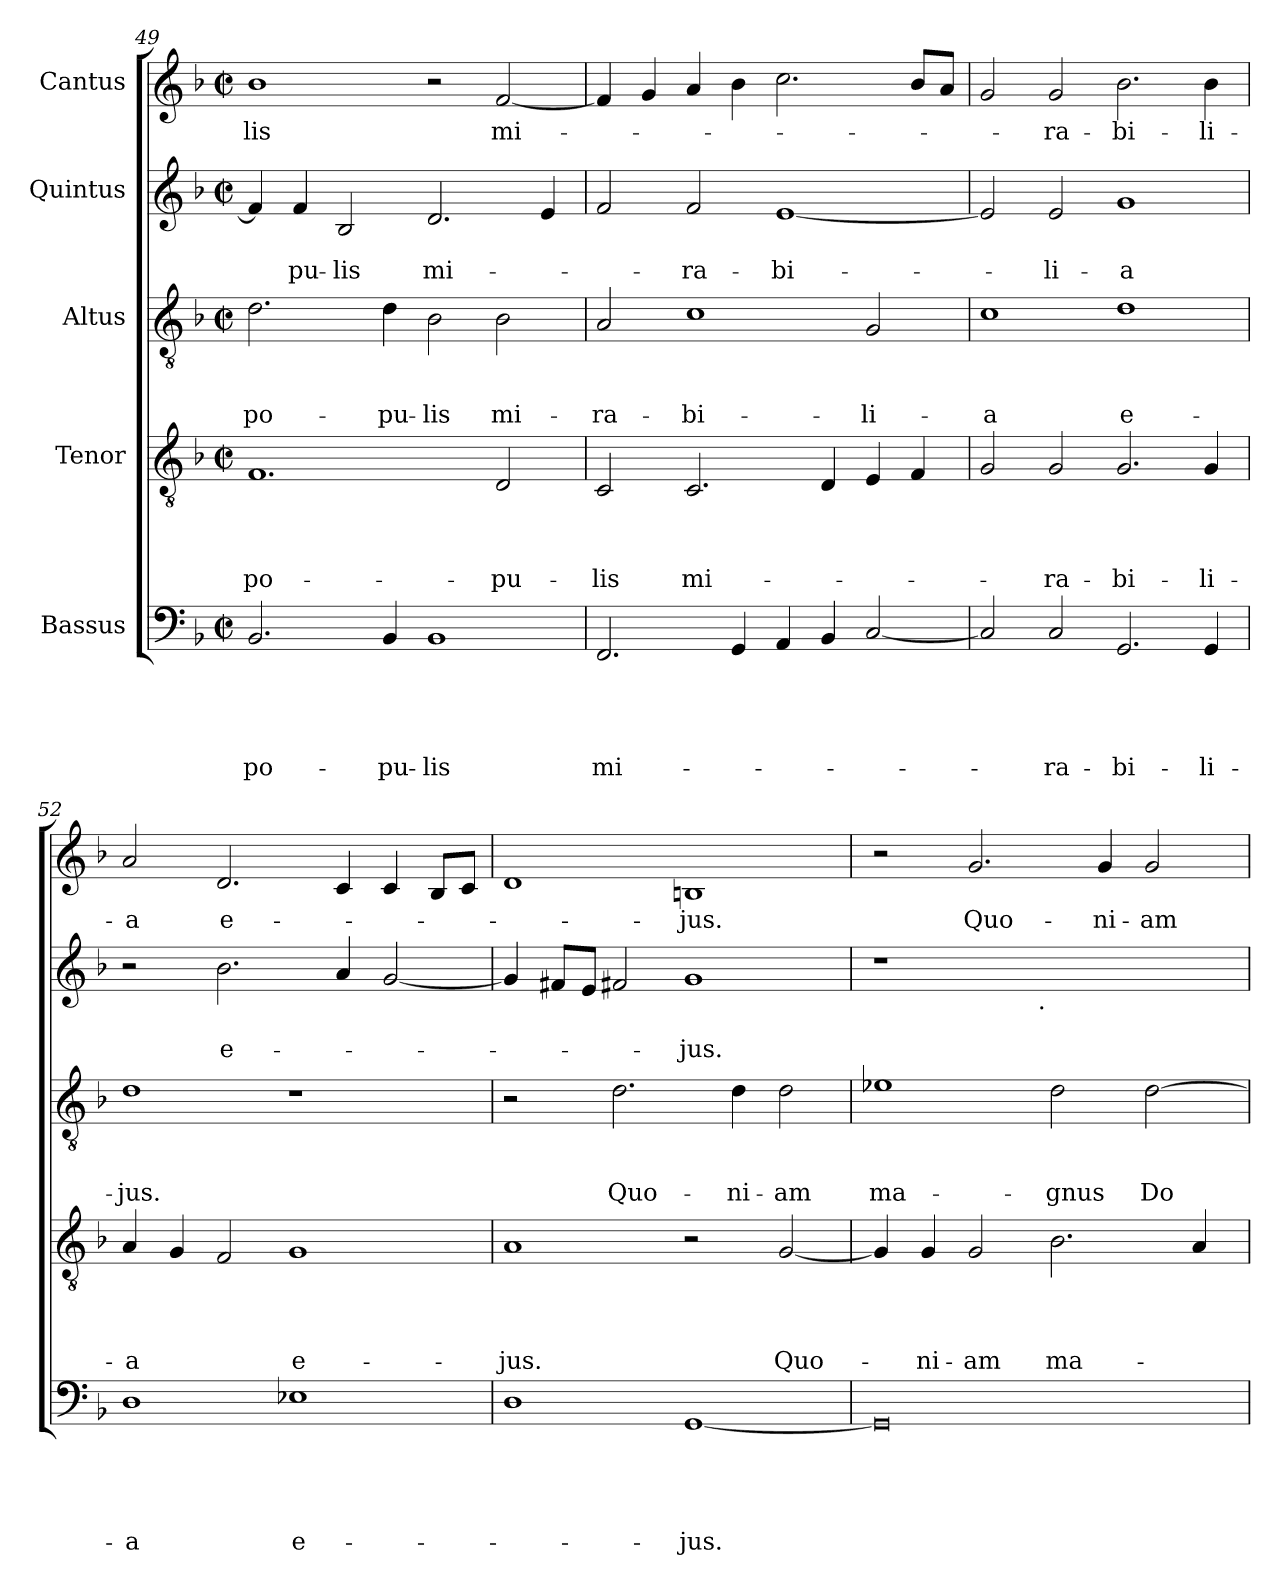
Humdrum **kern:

**kern	**text	**text	**text	**text	**text	**kern	**text	**text	**text	**text	**kern	**text	**text	**text	**kern	**text	**text	**kern	**text
*part5	*part5	*part5	*part5	*part5	*part5	*part4	*part4	*part4	*part4	*part4	*part3	*part3	*part3	*part3	*part2	*part2	*part2	*part1	*part1
*staff5	*staff5	*staff5	*staff5	*staff5	*staff5	*staff4	*staff4	*staff4	*staff4	*staff4	*staff3	*staff3	*staff3	*staff3	*staff2	*staff2	*staff2	*staff1	*staff1
*I"Bassus	*	*	*	*	*	*I"Tenor	*	*	*	*	*I"Altus	*	*	*	*I"Quintus	*	*	*I"Cantus	*
*clefF4	*	*	*	*	*	*clefGv2	*	*	*	*	*clefGv2	*	*	*	*clefG2	*	*	*clefG2	*
*k[b-]	*	*	*	*	*	*k[b-]	*	*	*	*	*k[b-]	*	*	*	*k[b-]	*	*	*k[b-]	*
*F:	*	*	*	*	*	*F:	*	*	*	*	*F:	*	*	*	*F:	*	*	*F:	*
*M2/2	*	*	*	*	*	*M2/2	*	*	*	*	*M2/2	*	*	*	*M2/2	*	*	*M2/2	*
*met(c|)	*	*	*	*	*	*met(c|)	*	*	*	*	*met(c|)	*	*	*	*met(c|)	*	*	*met(c|)	*
=49	=49	=49	=49	=49	=49	=49	=49	=49	=49	=49	=49	=49	=49	=49	=49	=49	=49	=49	=49
!	!	!	!	!	!LO:LY:b	!	!	!	!	!LO:LY:b	!	!	!	!LO:LY:b	!	!	!	!	!LO:LY:b
2.BB-/	.	.	.	.	po-	1.F	.	.	.	po-	2.d\	.	.	po-	4f/]	.	.	1b-	-lis
!	!	!	!	!	!	!	!	!	!	!	!	!	!	!	!	!	!LO:LY:b	!	!
.	.	.	.	.	.	.	.	.	.	.	.	.	.	.	4f/	.	-pu-	.	.
!	!	!	!	!	!	!	!	!	!	!	!	!	!	!	!	!	!LO:LY:b:rj	!	!
.	.	.	.	.	.	.	.	.	.	.	.	.	.	.	2B-/	.	-lis	.	.
!	!	!	!	!	!LO:LY:b	!	!	!	!	!	!	!	!	!LO:LY:b	!	!	!	!	!
4BB-/	.	.	.	.	-pu-	.	.	.	.	.	4d\	.	.	-pu-	.	.	.	.	.
!	!	!	!	!	!LO:LY:b:rj	!	!	!	!	!	!	!	!	!LO:LY:b:rj	!	!	!LO:LY:b	!	!
1BB-	.	.	.	.	-lis	.	.	.	.	.	2B-\	.	.	-lis	2.d/	.	mi-	2r	.
!	!	!	!	!	!	!	!	!	!	!LO:LY:b	!	!	!	!LO:LY:b	!	!	!	!	!LO:LY:b
.	.	.	.	.	.	2D/	.	.	.	-pu-	2B-\	.	.	mi-	.	.	.	[<2f/	mi-
.	.	.	.	.	.	.	.	.	.	.	.	.	.	.	4e/	.	.	.	.
!!LO:LB:g=z
=50	=50	=50	=50	=50	=50	=50	=50	=50	=50	=50	=50	=50	=50	=50	=50	=50	=50	=50	=50
!	!	!	!	!	!LO:LY:b	!	!	!	!	!LO:LY:b	!	!	!	!LO:LY:b	!	!	!	!	!
2.FF/	.	.	.	.	mi-	2C/	.	.	.	-lis	2A/	.	.	-ra-	2f/	.	.	4f/]	.
.	.	.	.	.	.	.	.	.	.	.	.	.	.	.	.	.	.	4g/	.
!	!	!	!	!	!	!	!	!	!	!LO:LY:b	!	!	!	!LO:LY:b	!	!	!LO:LY:b	!	!
.	.	.	.	.	.	2.C/	.	.	.	mi-	1c	.	.	-bi-	2f/	.	-ra-	4a/	.
4GG/	.	.	.	.	.	.	.	.	.	.	.	.	.	.	.	.	.	4b-\	.
!	!	!	!	!	!	!	!	!	!	!	!	!	!	!	!	!	!LO:LY:b	!	!
4AA/	.	.	.	.	.	.	.	.	.	.	.	.	.	.	[<1e	.	-bi-	2.cc\	.
4BB-/	.	.	.	.	.	4D/	.	.	.	.	.	.	.	.	.	.	.	.	.
!	!	!	!	!	!	!	!	!	!	!	!	!	!	!LO:LY:b	!	!	!	!	!
[<2C/	.	.	.	.	.	4E/	.	.	.	.	2G/	.	.	-li-	.	.	.	.	.
.	.	.	.	.	.	4F/	.	.	.	.	.	.	.	.	.	.	.	8b-/L	.
.	.	.	.	.	.	.	.	.	.	.	.	.	.	.	.	.	.	8a/J	.
=51	=51	=51	=51	=51	=51	=51	=51	=51	=51	=51	=51	=51	=51	=51	=51	=51	=51	=51	=51
!	!	!	!	!	!	!	!	!	!	!	!	!	!	!LO:LY:b:rj	!	!	!	!	!
2C/]	.	.	.	.	.	2G/	.	.	.	.	1c	.	.	-a	2e/]	.	.	2g/	.
!	!	!	!	!	!LO:LY:b	!	!	!	!	!LO:LY:b	!	!	!	!	!	!	!LO:LY:b	!	!LO:LY:b
2C/	.	.	.	.	-ra-	2G/	.	.	.	-ra-	.	.	.	.	2e/	.	-li-	2g/	-ra-
!	!	!	!	!	!LO:LY:b	!	!	!	!	!LO:LY:b	!	!	!	!LO:LY:b:rj	!	!	!LO:LY:b:rj	!	!LO:LY:b
2.GG/	.	.	.	.	-bi-	2.G/	.	.	.	-bi-	1d	.	.	e-	1g	.	-a	2.b-\	-bi-
!	!	!	!	!	!LO:LY:b	!	!	!	!	!LO:LY:b	!	!	!	!	!	!	!	!	!LO:LY:b
4GG/	.	.	.	.	-li-	4G/	.	.	.	-li-	.	.	.	.	.	.	.	4b-\	-li-
=52	=52	=52	=52	=52	=52	=52	=52	=52	=52	=52	=52	=52	=52	=52	=52	=52	=52	=52	=52
!	!	!	!	!	!LO:LY:b:rj	!	!	!	!	!LO:LY:b	!	!	!	!LO:LY:b	!	!	!	!	!LO:LY:b
1D	.	.	.	.	-a	4A/	.	.	.	-a	1d	.	.	-jus.	2r	.	.	2a/	-a
.	.	.	.	.	.	4G/	.	.	.	.	.	.	.	.	.	.	.	.	.
!	!	!	!	!	!	!	!	!	!	!	!	!	!	!	!	!	!LO:LY:b	!	!LO:LY:b
.	.	.	.	.	.	2F/	.	.	.	.	.	.	.	.	2.b-\	.	e-	2.d/	e-
!	!	!	!	!	!LO:LY:b:rj	!	!	!	!	!LO:LY:b:rj	!	!	!	!	!	!	!	!	!
1E-X	.	.	.	.	e-	1G	.	.	.	e-	1r	.	.	.	.	.	.	.	.
.	.	.	.	.	.	.	.	.	.	.	.	.	.	.	4a/	.	.	4c/	.
.	.	.	.	.	.	.	.	.	.	.	.	.	.	.	[<2g/	.	.	4c/	.
.	.	.	.	.	.	.	.	.	.	.	.	.	.	.	.	.	.	8B-/L	.
.	.	.	.	.	.	.	.	.	.	.	.	.	.	.	.	.	.	8c/J	.
=53	=53	=53	=53	=53	=53	=53	=53	=53	=53	=53	=53	=53	=53	=53	=53	=53	=53	=53	=53
!	!	!	!	!	!	!	!	!	!	!LO:LY:b	!	!	!	!	!	!	!	!	!
1D	.	.	.	.	.	1A	.	.	.	-jus.	2r	.	.	.	4g/]	.	.	1d	.
.	.	.	.	.	.	.	.	.	.	.	.	.	.	.	8f#X/L	.	.	.	.
.	.	.	.	.	.	.	.	.	.	.	.	.	.	.	8e/J	.	.	.	.
!	!	!	!	!	!	!	!	!	!	!	!	!	!	!LO:LY:b	!	!	!	!	!
.	.	.	.	.	.	.	.	.	.	.	2.d\	.	.	Quo-	2f#X/	.	.	.	.
!	!	!	!	!	!LO:LY:b	!	!	!	!	!	!	!	!	!	!	!	!LO:LY:b	!	!LO:LY:b
[<1GG	.	.	.	.	-jus.	2r	.	.	.	.	.	.	.	.	1g	.	-jus.	1Bn	-jus.
!	!	!	!	!	!	!	!	!	!	!	!	!	!	!LO:LY:b	!	!	!	!	!
.	.	.	.	.	.	.	.	.	.	.	4d\	.	.	-ni-	.	.	.	.	.
!	!	!	!	!	!	!	!	!	!	!LO:LY:b	!	!	!	!LO:LY:b:rj	!	!	!	!	!
.	.	.	.	.	.	[<2G/	.	.	.	Quo-	2d\	.	.	-am	.	.	.	.	.
=54	=54	=54	=54	=54	=54	=54	=54	=54	=54	=54	=54	=54	=54	=54	=54	=54	=54	=54	=54
!	!	!	!	!	!	!	!	!	!	!	!	!	!	!LO:LY:b	!	!	!	!	!
*	*	*	*	*	*	*	*	*	*	*	*	*	*	*	*^	*	*	*	*
0GG]	.	.	.	.	.	4G/]	.	.	.	.	1e-X	.	.	ma-	1r	2ryy	.	.	2r	.
!	!	!	!	!	!	!	!	!	!	!LO:LY:b	!	!	!	!	!	!	!	!	!	!
.	.	.	.	.	.	4G/	.	.	.	-ni-	.	.	.	.	.	.	.	.	.	.
!	!	!	!	!	!	!	!	!	!	!LO:LY:b:rj	!	!	!	!	!	!	!	!	!	!LO:LY:b
.	.	.	.	.	.	2G/	.	.	.	-am	.	.	.	.	.	4...ryy	.	.	2.g/	Quo-
!	!	!	!	!	!	!	!	!	!	!	!	!	!	!	!	!LO:TX:b:t=.	!	!	!	!
.	.	.	.	.	.	.	.	.	.	.	.	.	.	.	.	1ryy	.	.	.	.
!	!	!	!	!	!	!	!	!	!	!LO:LY:b	!	!	!	!LO:LY:b	!	!	!	!	!	!
.	.	.	.	.	.	2.B-\	.	.	.	ma-	2d\	.	.	-gnus	1ryy	.	.	.	.	.
!	!	!	!	!	!	!	!	!	!	!	!	!	!	!	!	!	!	!	!	!LO:LY:b
.	.	.	.	.	.	.	.	.	.	.	.	.	.	.	.	.	.	.	4g/	-ni-
!	!	!	!	!	!	!	!	!	!	!	!	!	!	!LO:LY:b	!	!	!	!	!	!LO:LY:b:rj
.	.	.	.	.	.	.	.	.	.	.	[>2d\	.	.	Do-	.	.	.	.	2g/	-am
.	.	.	.	.	.	4A/	.	.	.	.	.	.	.	.	.	.	.	.	.	.
.	.	.	.	.	.	.	.	.	.	.	.	.	.	.	.	32ryy	.	.	.	.
*	*	*	*	*	*	*	*	*	*	*	*	*	*	*	*v	*v	*	*	*	*
=	=	=	=	=	=	=	=	=	=	=	=	=	=	=	=	=	=	=	=
*-	*-	*-	*-	*-	*-	*-	*-	*-	*-	*-	*-	*-	*-	*-	*-	*-	*-	*-	*-
